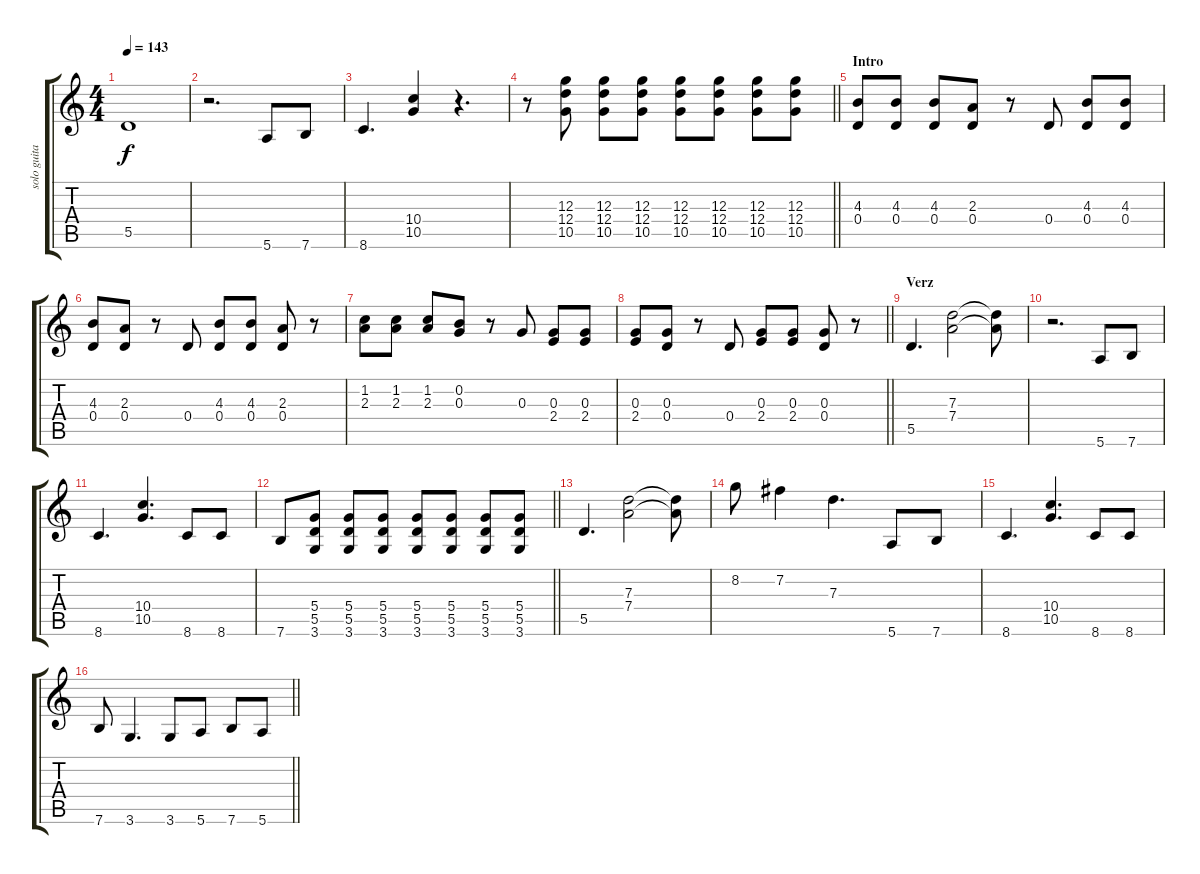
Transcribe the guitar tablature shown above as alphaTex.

\track ("solo guitar" "solo guita") {instrument overdrivenguitar}
\staff {score tabs}
\tuning (E4 B3 G3 D3 A2 E2) {hide}
\ts (4 4)
\tempo 143
\clef g2
\ks c
5.5.1{dy f} |
r.2{d} 5.6.8 7.6.8 |
8.6.4{d} (10.4 10.5).4 r.4{d} |
\barLineRight lightlight
r.8 (12.3 12.4 10.5).8 (12.3 12.4 10.5).8 (12.3 12.4 10.5).8 (12.3 12.4 10.5).8 (12.3 12.4 10.5).8 (12.3 12.4 10.5).8 (12.3 12.4 10.5).8 |
\section ("" "Intro")
(4.3 0.4).8 (4.3 0.4).8 (4.3 0.4).8 (2.3 0.4).8 r.8 0.4.8 (4.3 0.4).8 (4.3 0.4).8 |
(4.3 0.4).8 (2.3 0.4).8 r.8 0.4.8 (4.3 0.4).8 (4.3 0.4).8 (2.3 0.4).8 r.8 |
(1.2 2.3).8 (1.2 2.3).8 (1.2 2.3).8 (0.2 0.3).8 r.8 0.3.8 (0.3 2.4).8 (0.3 2.4).8 |
\barLineRight lightlight
(0.3 2.4).8 (0.3 0.4).8 r.8 0.4.8 (0.3 2.4).8 (0.3 2.4).8 (0.3 0.4).8 r.8 |
\section ("" "Verz")
5.5.4{d} (7.3 7.4).2 (7.3{t} 7.4{t}).8 |
r.2{d} 5.6.8 7.6.8 |
8.6.4{d} (10.4 10.5).4{d} 8.6.8 8.6.8 |
\barLineRight lightlight
7.6.8 (5.4 5.5 3.6).8 (5.4 5.5 3.6).8 (5.4 5.5 3.6).8 (5.4 5.5 3.6).8 (5.4 5.5 3.6).8 (5.4 5.5 3.6).8 (5.4 5.5 3.6).8 |
5.5.4{d} (7.3 7.4).2 (7.3{t} 7.4{t}).8 |
8.2.8 7.2.4 7.3.4{d} 5.6.8 7.6.8 |
8.6.4{d} (10.4 10.5).4{d} 8.6.8 8.6.8 |
\barLineRight lightlight
7.6.8 3.6.4{d} 3.6.8 5.6.8 7.6.8 5.6.8
